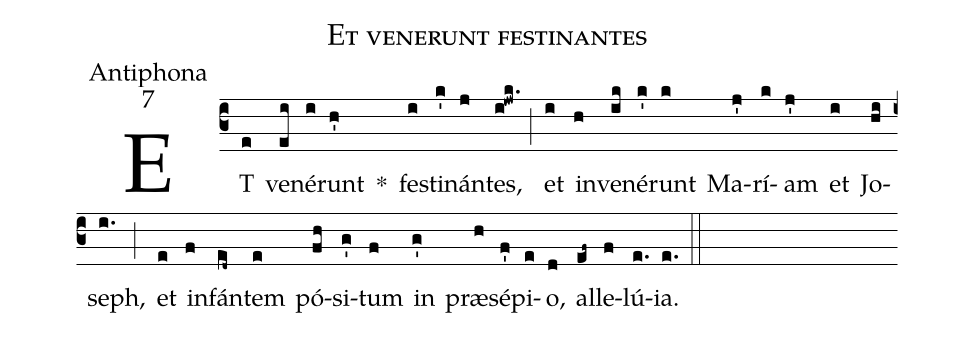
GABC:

name:Et venerunt festinantes;
office-part:Antiphona;
mode:7;
%%
(c3) ET(e) ve(ei)né(i)runt(h') *() fe(i)sti(k')nán(j)tes,(i!jwk.) (;) et(i) in(h)ve(ik)né(k')runt(k) Ma(j')rí(k)am(j') et(i) Jo(hi)seph,(i.) (;) et(e) in(f)fán(ed~)tem(e) pó(fh)si(g')tum(f) in(g') præ(h)sé(f')pi(e)o,(d) al(ef~)le(f)lú(e.)ia.(e.) (::)

%<eu>E(i) u(i) o(j) u(i) a(h) e.</eu>(gi..) (::)
